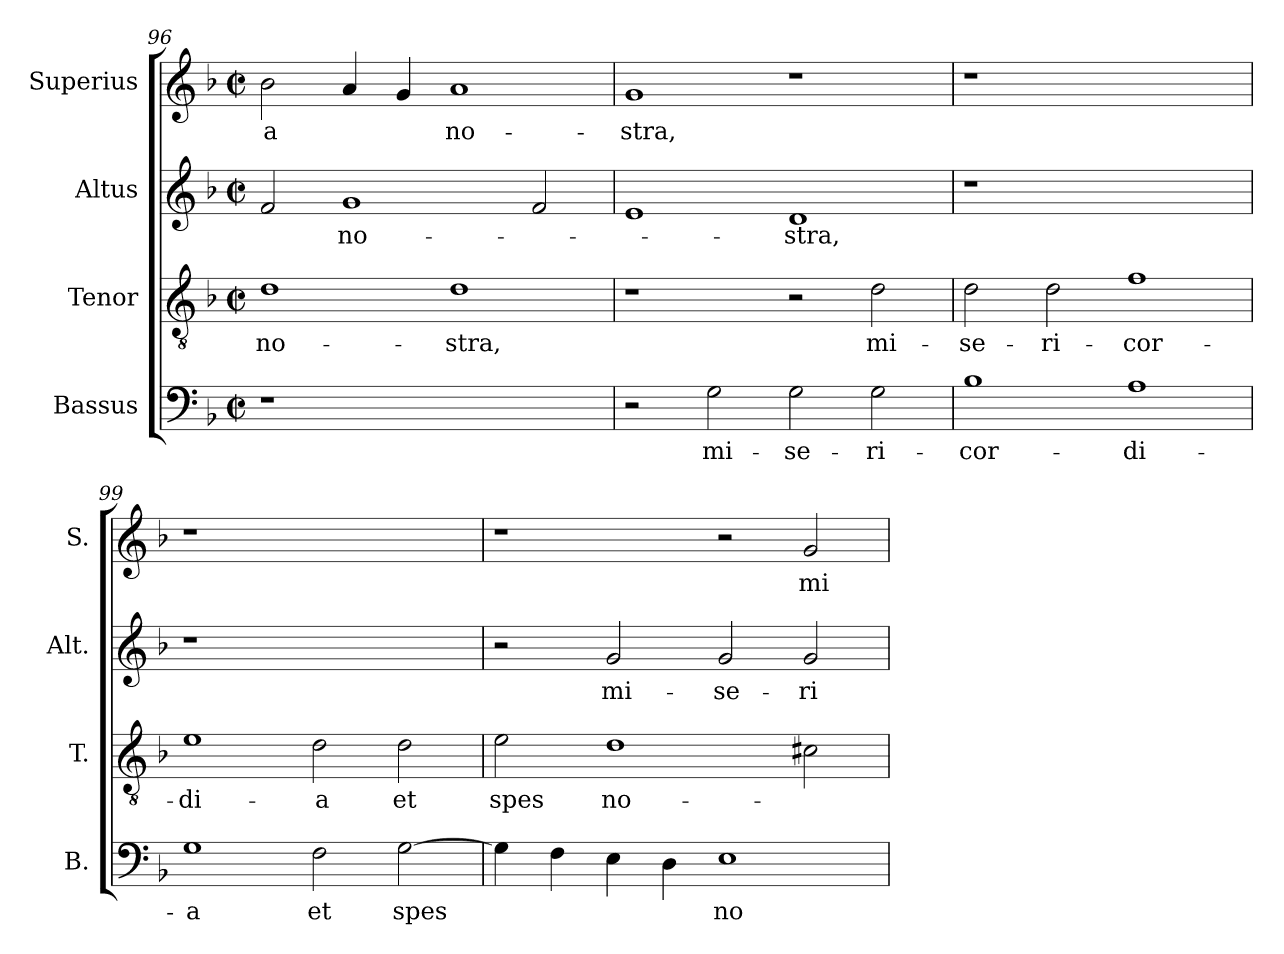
**kern	**text	**kern	**text	**kern	**text	**kern	**text
*part4	*part4	*part3	*part3	*part2	*part2	*part1	*part1
*staff4	*staff4	*staff3	*staff3	*staff2	*staff2	*staff1	*staff1
*I"Bassus	*	*I"Tenor	*	*I"Altus	*	*I"Superius	*
*I'B.	*	*I'T.	*	*I'Alt.	*	*I'S.	*
*clefF4	*	*clefGv2	*	*clefG2	*	*clefG2	*
*	*	*ITrd7c12	*	*	*	*	*
*k[b-]	*	*k[b-]	*	*k[b-]	*	*k[b-]	*
*F:	*	*F:	*	*F:	*	*F:	*
*M2/2	*	*M2/2	*	*M2/2	*	*M2/2	*
*met(c|)	*	*met(c|)	*	*met(c|)	*	*met(c|)	*
=96	=96	=96	=96	=96	=96	=96	=96
!LO:N:vis=1	!	!	!	!	!	!	!
!	!	!	!LO:LY:b:color=#000000	!	!	!	!
!	!	!	!	!	!	!	!LO:LY:b:color=#000000
1r	.	1Di	no-	2fi/	.	2b-i\	-a
!	!	!	!	!	!LO:LY:b:color=#000000	!	!
.	.	.	.	1gi	no-	4ai/	.
.	.	.	.	.	.	4gi/	.
!	!	!	!LO:LY:b:color=#000000	!	!	!	!
!	!	!	!	!	!	!	!LO:LY:b:color=#000000
1ryy	.	1Di	-stra,	.	.	1ai	no-
.	.	.	.	2fi/	.	.	.
!!LO:PB:g=z
=97	=97	=97	=97	=97	=97	=97	=97
!	!	!	!	!	!	!	!LO:LY:b:color=#000000
2r	.	1r	.	1ei	.	1gi	-stra,
!	!LO:LY:b:color=#000000	!	!	!	!	!	!
2Gi\	mi-	.	.	.	.	.	.
!	!LO:LY:b:color=#000000	!	!	!	!	!	!
!	!	!	!	!	!LO:LY:b:color=#000000	!	!
2Gi\	-se-	2r	.	1di	-stra,	1r	.
!	!LO:LY:b:color=#000000	!	!	!	!	!	!
!	!	!	!LO:LY:b:color=#000000	!	!	!	!
2Gi\	-ri-	2Di\	mi-	.	.	.	.
=98	=98	=98	=98	=98	=98	=98	=98
!	!LO:LY:b:color=#000000	!	!	!	!	!	!
!	!	!	!LO:LY:b:color=#000000	!LO:N:vis=1	!	!LO:N:vis=1	!
1B-i	-cor-	2Di\	-se-	1r	.	1r	.
!	!	!	!LO:LY:b:color=#000000	!	!	!	!
.	.	2Di\	-ri-	.	.	.	.
!	!LO:LY:b:color=#000000	!	!	!	!	!	!
!	!	!	!LO:LY:b:color=#000000	!	!	!	!
1Ai	-di-	1Fi	-cor-	1ryy	.	1ryy	.
=99	=99	=99	=99	=99	=99	=99	=99
!	!LO:LY:b:color=#000000	!	!	!	!	!	!
!	!	!	!LO:LY:b:color=#000000	!LO:N:vis=1	!	!LO:N:vis=1	!
1Gi	-a	1Ei	-di-	1r	.	1r	.
!	!LO:LY:b:color=#000000	!	!	!	!	!	!
!	!	!	!LO:LY:b:color=#000000	!	!	!	!
2Fi\	et	2Di\	-a	1ryy	.	1ryy	.
!	!LO:LY:b:color=#000000	!	!	!	!	!	!
!	!	!	!LO:LY:b:color=#000000	!	!	!	!
[>2Gi\	spes	2Di\	et	.	.	.	.
=100	=100	=100	=100	=100	=100	=100	=100
!	!	!	!LO:LY:b:color=#000000	!	!	!	!
4Gi\]	.	2Ei\	spes	2r	.	1r	.
4Fi\	.	.	.	.	.	.	.
!	!	!	!LO:LY:b:color=#000000	!	!	!	!
!	!	!	!	!	!LO:LY:b:color=#000000	!	!
4Ei\	.	1Di	no-	2gi/	mi-	.	.
4Di\	.	.	.	.	.	.	.
!	!LO:LY:b:color=#000000	!	!	!	!	!	!
!	!	!	!	!	!LO:LY:b:color=#000000	!	!
1Ei	no-	.	.	2gi/	-se-	2r	.
!	!	!	!	!	!LO:LY:b:color=#000000	!	!
!	!	!	!	!	!	!	!LO:LY:b:color=#000000
.	.	2C#Xi\	.	2gi/	-ri-	2gi/	mi-
=	=	=	=	=	=	=	=
*-	*-	*-	*-	*-	*-	*-	*-
